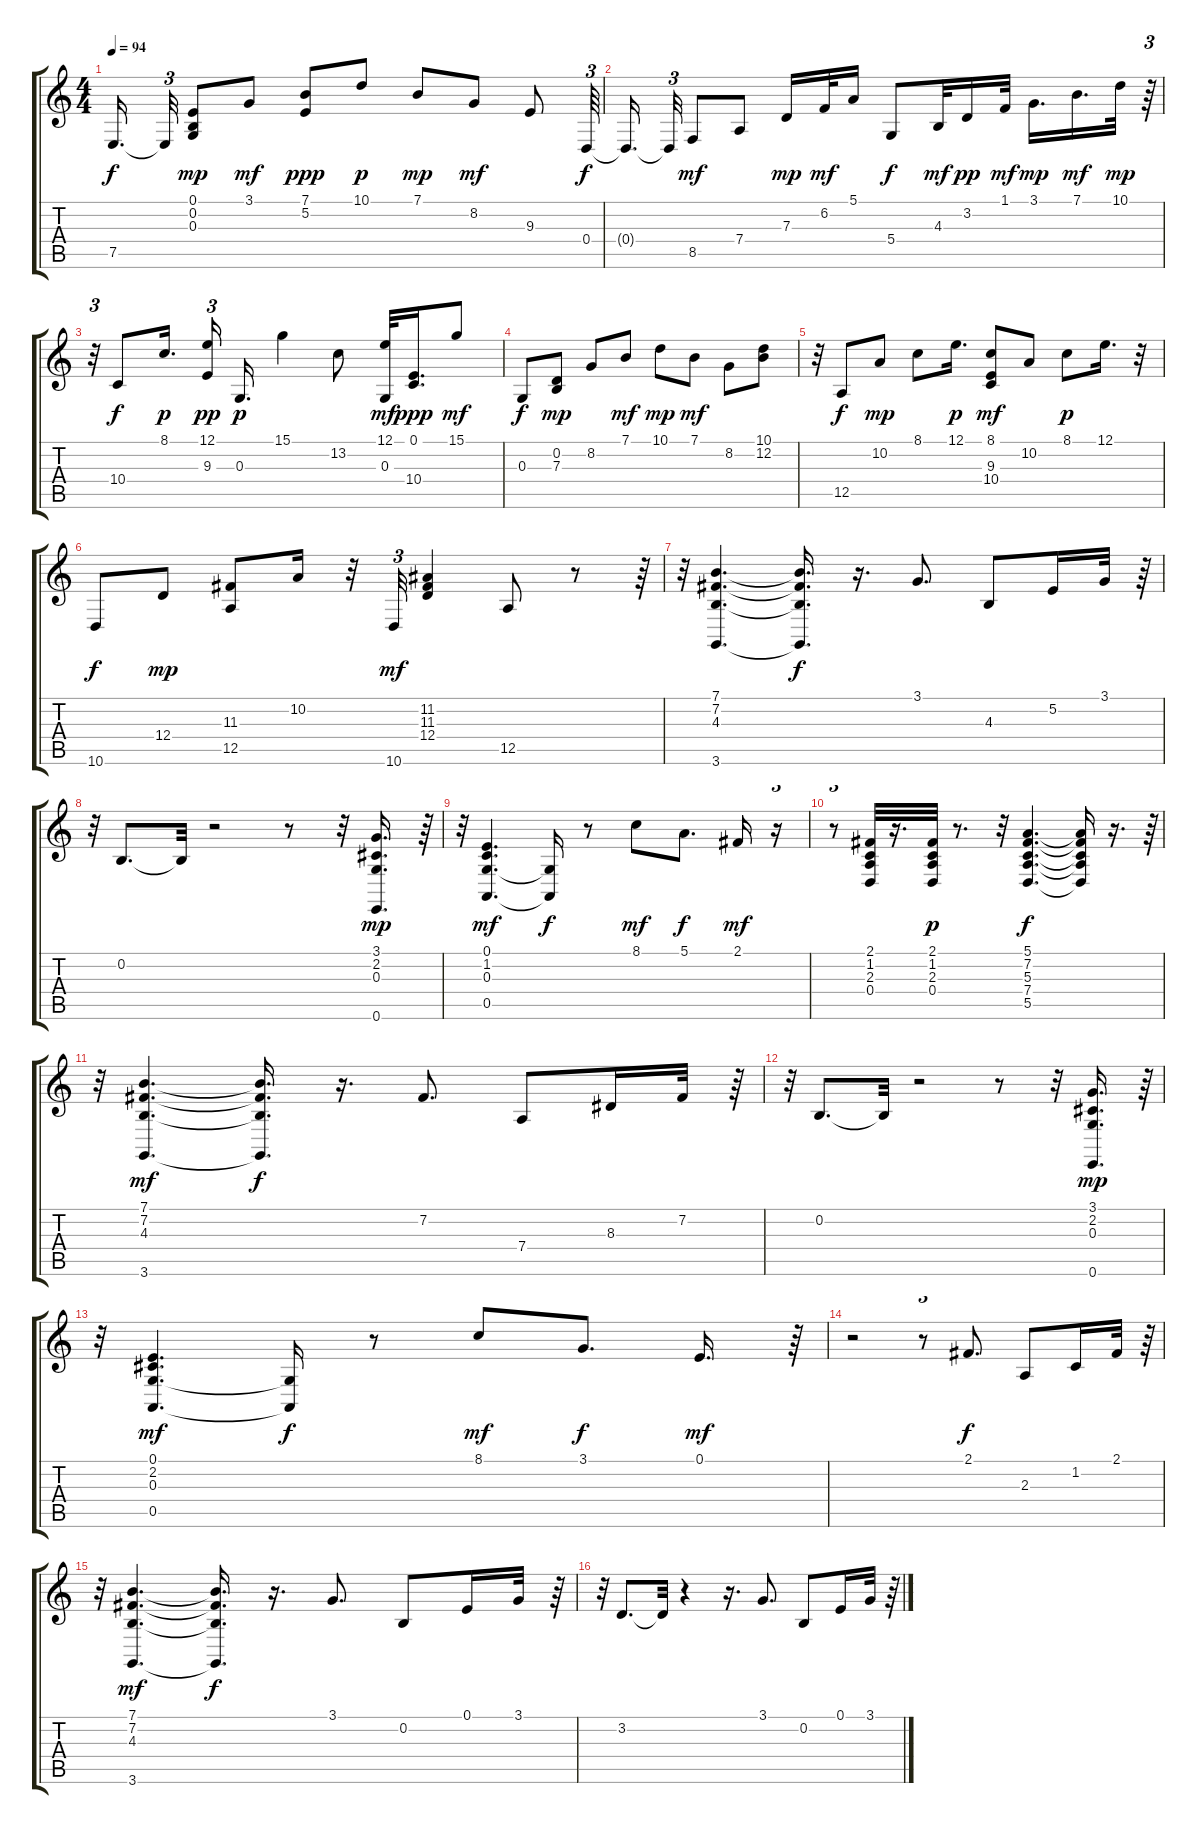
\track "" {instrument electricpiano2}
\staff {score tabs}
\tuning (E4 B3 G3 D3 A2 E2) {hide}
\ts (4 4)
\tempo 94
\clef g2
\ks c
7.5{t}.16{d dy f beam splitsecondary} 7.5{t}.32{tu (3 2)} (0.1 0.2 0.3).8{dy mp} 3.1.8{dy mf} (7.1 5.2).8{dy ppp} 10.1.8{dy p} 7.1.8{dy mp} 8.2.8{dy mf} 9.3.8 0.4.64{tu (3 2) dy f} |
0.4{t}.16{d beam splitsecondary} 0.4{t}.32{tu (3 2)} 8.5.8{dy mf} 7.4.8 7.3.16{dy mp} 6.2.32{dy mf} 5.1.16 5.4.8{dy f} 4.3.32{dy mf} 3.2.16{dy pp} 1.1.32{dy mf} 3.1.16{d dy mp} 7.1.16{d dy mf} 10.1.32{dy mp} r.64{tu (3 2)} |
r.32{tu (3 2)} 10.4.8{dy f} 8.1.16{d dy p} (12.1 9.3).16{tu (3 2) dy pp} 0.3.16{d dy p} 15.1.4 13.2.8 (12.1 0.3).32{dy mf} (0.1 10.4).16{d dy ppp} 15.1.8{dy mf} |
0.3.8{dy f} (0.2 7.3).8{dy mp} 8.2.8 7.1.8{dy mf} 10.1.8{dy mp} 7.1.8{dy mf} 8.2.8 (10.1 12.2).8 |
r.32 12.5.8{dy f} 10.2.8{dy mp} 8.1.8 12.1.16{d dy p} (8.1 9.3 10.4).8{dy mf} 10.2.8 8.1.8{dy p} 12.1.16{d} r.32 |
10.6.8{dy f} 12.4.8{dy mp} (11.3 12.5).8 10.2.16 r.32 10.6.32{tu (3 2) dy mf} (11.2 11.3 12.4).4 12.5.8 r.8 r.64{tu (3 2)} |
r.32{tu (3 2)} (7.1 7.2 4.3 3.6).4{d} (7.1{t} 7.2{t} 4.3{t} 3.6{t}).16{d dy f} r.16{d} 3.1.8{d volume 5} 4.3.8 5.2.16 3.1.32{volume 6} r.64{tu (3 2)} |
r.32{tu (3 2)} 0.2.8{d volume 5} 0.2{t}.32 r.2 r.8 r.32 (3.1 2.2 0.3 0.6).16{d dy mp volume 5} r.64{tu (3 2)} |
r.32{tu (3 2)} (0.1 1.2 0.3 0.5).4{d dy mf volume 5} (0.3{t} 0.5{t}).16{dy f} r.8 8.1.8{dy mf volume 5} 5.1.8{d dy f} 2.1.16{dy mf} r.16{tu (3 2)} |
r.8{tu (3 2)} (2.1 1.2 2.3 0.4).32{volume 5} r.16{d} (2.1 1.2 2.3 0.4).32{dy p} r.8{d} r.32 (5.1 7.2 5.3 7.4 5.5).4{d dy f} (5.1{t} 7.2{t} 5.3{t} 7.4{t} 5.5{t}).16 r.16{d} r.64{tu (3 2)} |
r.32{tu (3 2)} (7.1 7.2 4.3 3.6).4{d dy mf volume 5} (7.1{t} 7.2{t} 4.3{t} 3.6{t}).16{d dy f} r.16{d} 7.2.8{d volume 5} 7.4.8 8.3.16 7.2.32{volume 6} r.64{tu (3 2)} |
r.32{tu (3 2)} 0.2.8{d volume 5} 0.2{t}.32 r.2 r.8 r.32 (3.1 2.2 0.3 0.6).16{d dy mp volume 5} r.64{tu (3 2)} |
r.32{tu (3 2)} (0.1 2.2 0.3 0.5).4{d dy mf volume 5} (0.3{t} 0.5{t}).16{dy f} r.8 8.1.8{dy mf volume 5} 3.1.8{d dy f} 0.1.16{d dy mf} r.64{tu (3 2)} |
r.2 r.8{tu (3 2)} 2.1.8{d dy f volume 5} 2.3.8 1.2.16 2.1.32{volume 6} r.64{tu (3 2)} |
r.32{tu (3 2)} (7.1 7.2 4.3 3.6).4{d dy mf volume 5} (7.1{t} 7.2{t} 4.3{t} 3.6{t}).16{d dy f} r.16{d} 3.1.8{d volume 5} 0.2.8 0.1.16 3.1.32{volume 6} r.64{tu (3 2)} |
r.32{tu (3 2)} 3.2.8{d volume 5} 3.2{t}.32 r.4 r.16{d} 3.1.8{d volume 5} 0.2.8 0.1.16 3.1.32{volume 6} r.64{tu (3 2)}
